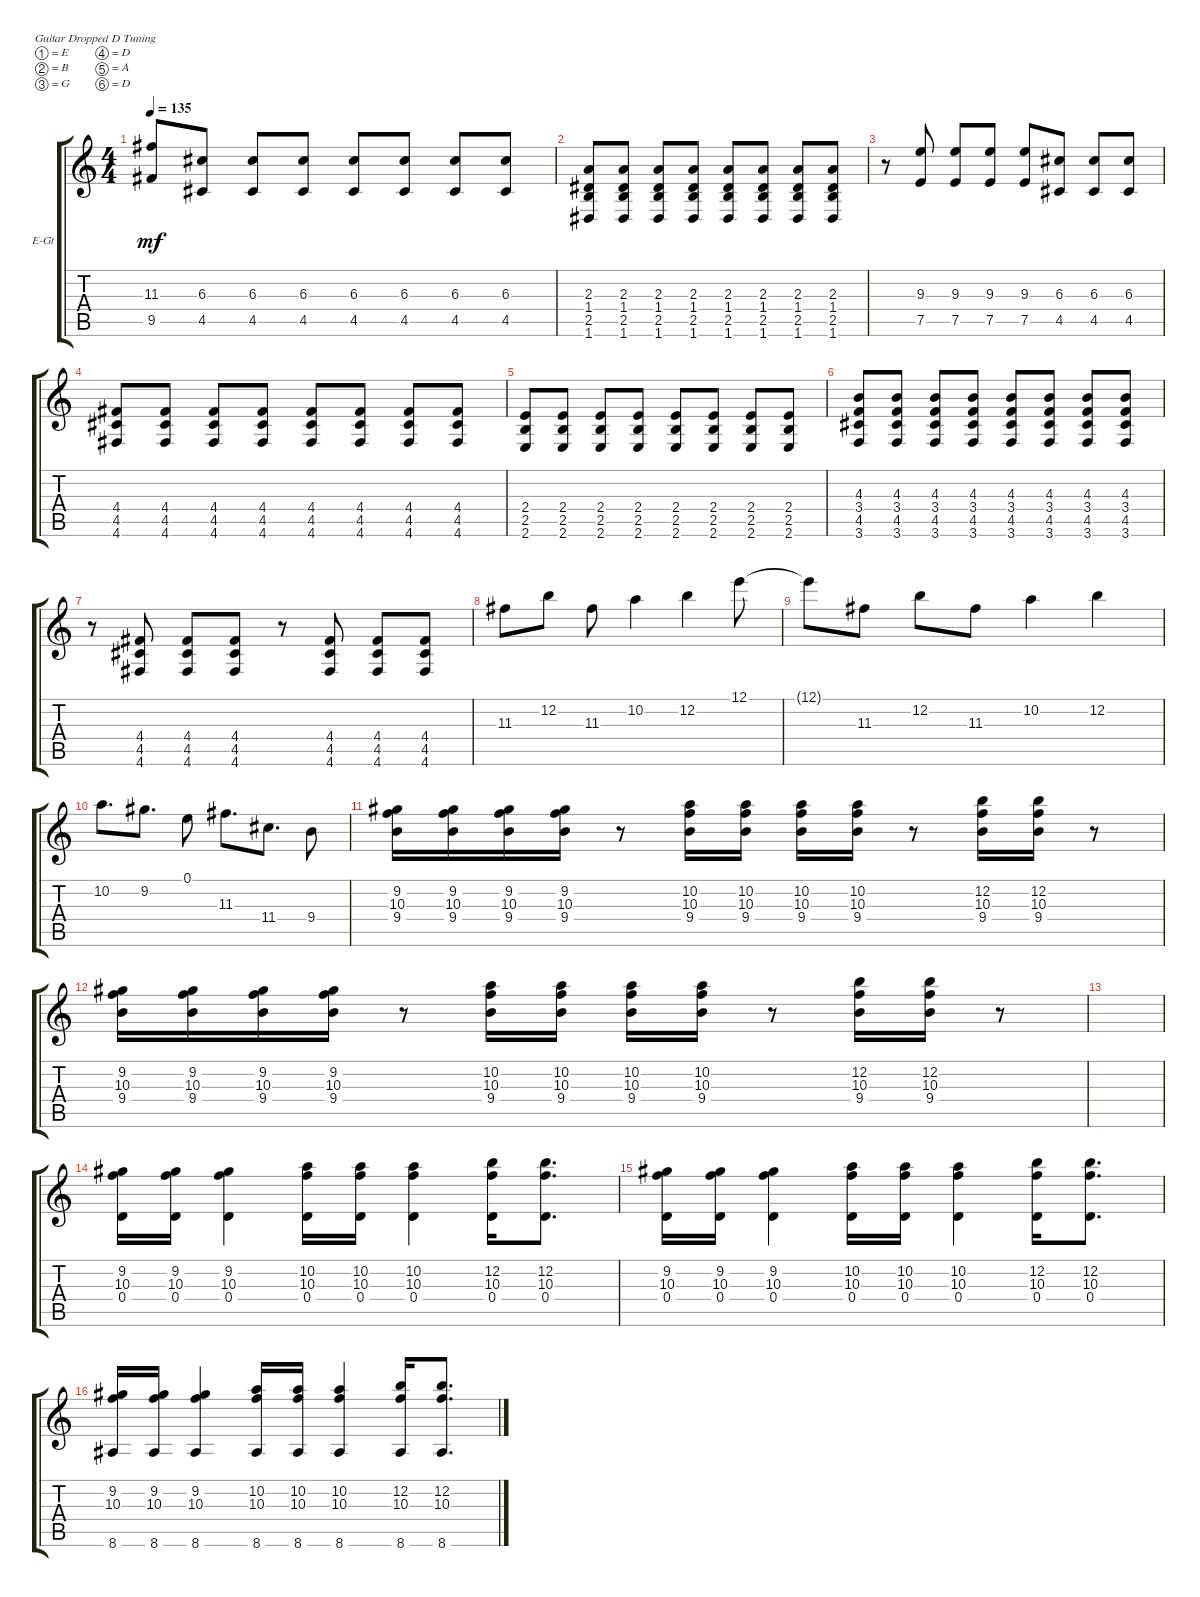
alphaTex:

\defaultSystemsLayout 4
\bracketExtendMode groupsimilarinstruments
\firstSystemTrackNameOrientation horizontal
\otherSystemsTrackNameOrientation horizontal
\track ("Electric Guitar" "E-Gt") {instrument electricguitarclean}
\staff {score tabs}
\tuning (E4 B3 G3 D3 A2 D2)
\ts (4 4)
\tempo 135
\clef g2
\ks c
(9.5 11.3).8{dy mf} (4.5 6.3).8 (4.5 6.3).8 (4.5 6.3).8 (4.5 6.3).8 (4.5 6.3).8 (4.5 6.3).8 (4.5 6.3).8 |
(1.6 2.5 1.4 2.3).8 (1.6 2.5 1.4 2.3).8 (1.6 2.5 1.4 2.3).8 (1.6 2.5 1.4 2.3).8 (1.6 2.5 1.4 2.3).8 (1.6 2.5 1.4 2.3).8 (1.6 2.5 1.4 2.3).8 (1.6 2.5 1.4 2.3).8 |
r.8 (7.5 9.3).8 (7.5 9.3).8 (7.5 9.3).8 (7.5 9.3).8 (4.5 6.3).8 (4.5 6.3).8 (4.5 6.3).8 |
(4.6 4.5 4.4).8 (4.6 4.5 4.4).8 (4.6 4.5 4.4).8 (4.6 4.5 4.4).8 (4.6 4.5 4.4).8 (4.6 4.5 4.4).8 (4.6 4.5 4.4).8 (4.6 4.5 4.4).8 |
(2.6 2.5 2.4).8 (2.6 2.5 2.4).8 (2.6 2.5 2.4).8 (2.6 2.5 2.4).8 (2.6 2.5 2.4).8 (2.6 2.5 2.4).8 (2.6 2.5 2.4).8 (2.6 2.5 2.4).8 |
(3.6 4.5 3.4 4.3).8 (3.6 4.5 3.4 4.3).8 (3.6 4.5 3.4 4.3).8 (3.6 4.5 3.4 4.3).8 (3.6 4.5 3.4 4.3).8 (3.6 4.5 3.4 4.3).8 (3.6 4.5 3.4 4.3).8 (3.6 4.5 3.4 4.3).8 |
r.8 (4.6 4.5 4.4).8 (4.5 4.6 4.4).8 (4.5 4.6 4.4).8 r.8 (4.6 4.5 4.4).8 (4.5 4.6 4.4).8 (4.5 4.6 4.4).8 |
11.3.8 12.2.8 11.3.8 10.2.4 12.2.4 12.1.8 |
12.1{t}.8 11.3.8 12.2.8 11.3.8 10.2.4 12.2.4 |
10.2.8{d} 9.2.8{d} 0.1.8 11.3.8{d} 11.4.8{d} 9.4.8 |
(9.4 10.3 9.2).16 (9.4 10.3 9.2).16 (9.4 10.3 9.2).16 (9.4 10.3 9.2).16 r.8 (9.4 10.3 10.2).16 (9.4 10.3 10.2).16 (9.4 10.3 10.2).16 (9.4 10.3 10.2).16 r.8 (9.4 10.3 12.2).16 (9.4 10.3 12.2).16 r.8 |
(9.4 10.3 9.2).16 (9.4 10.3 9.2).16 (9.4 10.3 9.2).16 (9.4 10.3 9.2).16 r.8 (9.4 10.3 10.2).16 (9.4 10.3 10.2).16 (9.4 10.3 10.2).16 (9.4 10.3 10.2).16 r.8 (9.4 10.3 12.2).16 (9.4 10.3 12.2).16 r.8 |
|
(0.4 10.3 9.2).16 (0.4 10.3 9.2).16 (0.4 10.3 9.2).4 (0.4 10.3 10.2).16 (0.4 10.3 10.2).16 (0.4 10.3 10.2).4 (0.4 10.3 12.2).16 (0.4 10.3 12.2).8{d} |
(0.4 10.3 9.2).16 (0.4 10.3 9.2).16 (0.4 10.3 9.2).4 (0.4 10.3 10.2).16 (0.4 10.3 10.2).16 (0.4 10.3 10.2).4 (0.4 10.3 12.2).16 (0.4 10.3 12.2).8{d} |
(10.3 9.2 8.6).16 (10.3 9.2 8.6).16 (10.3 9.2 8.6).4 (10.3 10.2 8.6).16 (10.3 10.2 8.6).16 (10.3 10.2 8.6).4 (10.3 12.2 8.6).16 (10.3 12.2 8.6).8{d}
